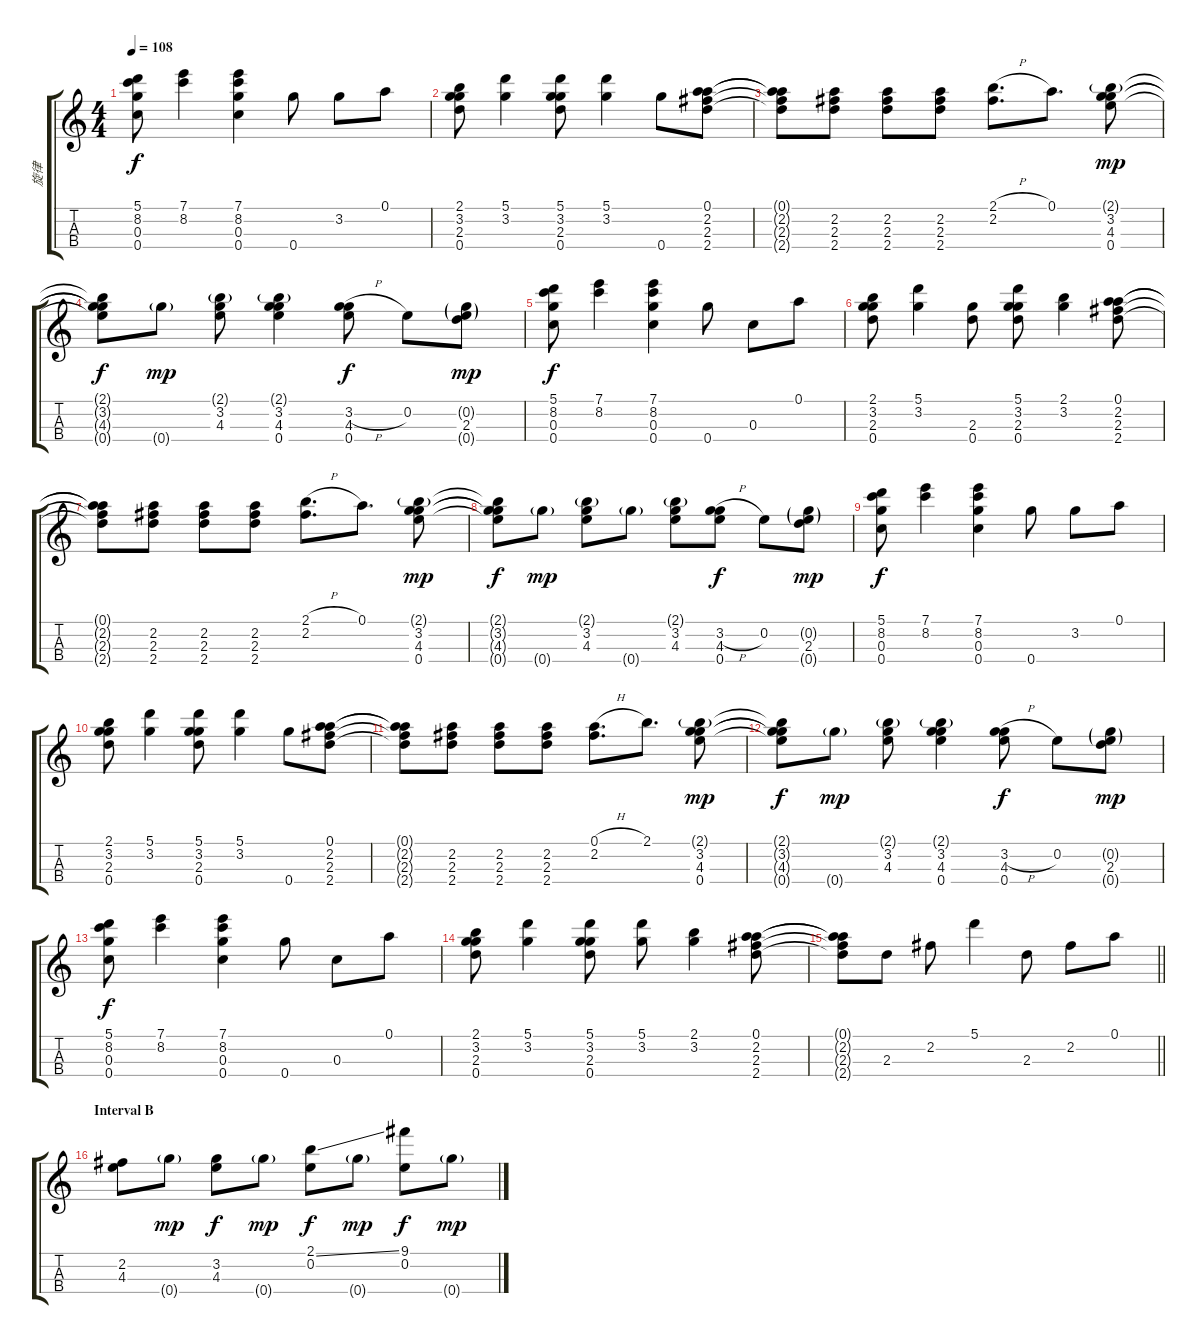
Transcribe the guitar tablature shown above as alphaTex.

\track ("旋律" "旋律") {instrument acousticguitarnylon}
\staff {score tabs}
\tuning (A4 E4 C4 G4) {hide}
\ts (4 4)
\tempo 108
\clef g2
\ks c
(5.1 8.2 0.3 0.4).8{dy f} (7.1 8.2).4 (7.1 8.2 0.3 0.4).4 0.4.8 3.2.8 0.1.8 |
(2.1 3.2 2.3 0.4).8 (5.1 3.2).4 (5.1 3.2 2.3 0.4).8 (5.1 3.2).4 0.4.8 (0.1 2.2 2.3 2.4).8 |
(0.1{t} 2.2{t} 2.3{t} 2.4{t}).8 (2.2 2.3 2.4).8 (2.2 2.3 2.4).8 (2.2 2.3 2.4).8 (2.1{h} 2.2).8{d} 0.1.8{d} (2.1{g} 3.2 4.3 0.4).8{dy mp} |
(2.1{t} 3.2{t} 4.3{t} 0.4{t}).8{dy f} 0.4{g}.8{dy mp} (2.1{g} 3.2 4.3).8 (2.1{g} 3.2 4.3 0.4).4 (3.2{h} 4.3 0.4).8{dy f} 0.2.8 (0.2{g} 2.3 0.4{g}).8{dy mp} |
(5.1 8.2 0.3 0.4).8{dy f} (7.1 8.2).4 (7.1 8.2 0.3 0.4).4 0.4.8 0.3.8 0.1.8 |
(2.1 3.2 2.3 0.4).8 (5.1 3.2).4 (2.3 0.4).8 (5.1 3.2 2.3 0.4).8 (2.1 3.2).4 (0.1 2.2 2.3 2.4).8 |
(0.1{t} 2.2{t} 2.3{t} 2.4{t}).8 (2.2 2.3 2.4).8 (2.2 2.3 2.4).8 (2.2 2.3 2.4).8 (2.1{h} 2.2).8{d} 0.1.8{d} (2.1{g} 3.2 4.3 0.4).8{dy mp} |
(2.1{t} 3.2{t} 4.3{t} 0.4{t}).8{dy f} 0.4{g}.8{dy mp} (2.1{g} 3.2 4.3).8 0.4{g}.8 (2.1{g} 3.2 4.3).8 (3.2{h} 4.3 0.4).8{dy f} 0.2.8 (0.2{g} 2.3 0.4{g}).8{dy mp} |
(5.1 8.2 0.3 0.4).8{dy f} (7.1 8.2).4 (7.1 8.2 0.3 0.4).4 0.4.8 3.2.8 0.1.8 |
(2.1 3.2 2.3 0.4).8 (5.1 3.2).4 (5.1 3.2 2.3 0.4).8 (5.1 3.2).4 0.4.8 (0.1 2.2 2.3 2.4).8 |
(0.1{t} 2.2{t} 2.3{t} 2.4{t}).8 (2.2 2.3 2.4).8 (2.2 2.3 2.4).8 (2.2 2.3 2.4).8 (0.1{h} 2.2).8{d} 2.1.8{d} (2.1{g} 3.2 4.3 0.4).8{dy mp} |
(2.1{t} 3.2{t} 4.3{t} 0.4{t}).8{dy f} 0.4{g}.8{dy mp} (2.1{g} 3.2 4.3).8 (2.1{g} 3.2 4.3 0.4).4 (3.2{h} 4.3 0.4).8{dy f} 0.2.8 (0.2{g} 2.3 0.4{g}).8{dy mp} |
(5.1 8.2 0.3 0.4).8{dy f} (7.1 8.2).4 (7.1 8.2 0.3 0.4).4 0.4.8 0.3.8 0.1.8 |
(2.1 3.2 2.3 0.4).8 (5.1 3.2).4 (5.1 3.2 2.3 0.4).8 (5.1 3.2).8 (2.1 3.2).4 (0.1 2.2 2.3 2.4).8 |
\barLineRight lightlight
(0.1{t} 2.2{t} 2.3{t} 2.4{t}).8 2.3.8 2.2.8 5.1.4 2.3.8 2.2.8 0.1.8 |
\section ("" "Interval B")
(2.2 4.3).8 0.4{g}.8{dy mp} (3.2 4.3).8{dy f} 0.4{g}.8{dy mp} (2.1{ss} 0.2).8{dy f} 0.4{g}.8{dy mp} (9.1 0.2).8{dy f} 0.4{g}.8{dy mp}
